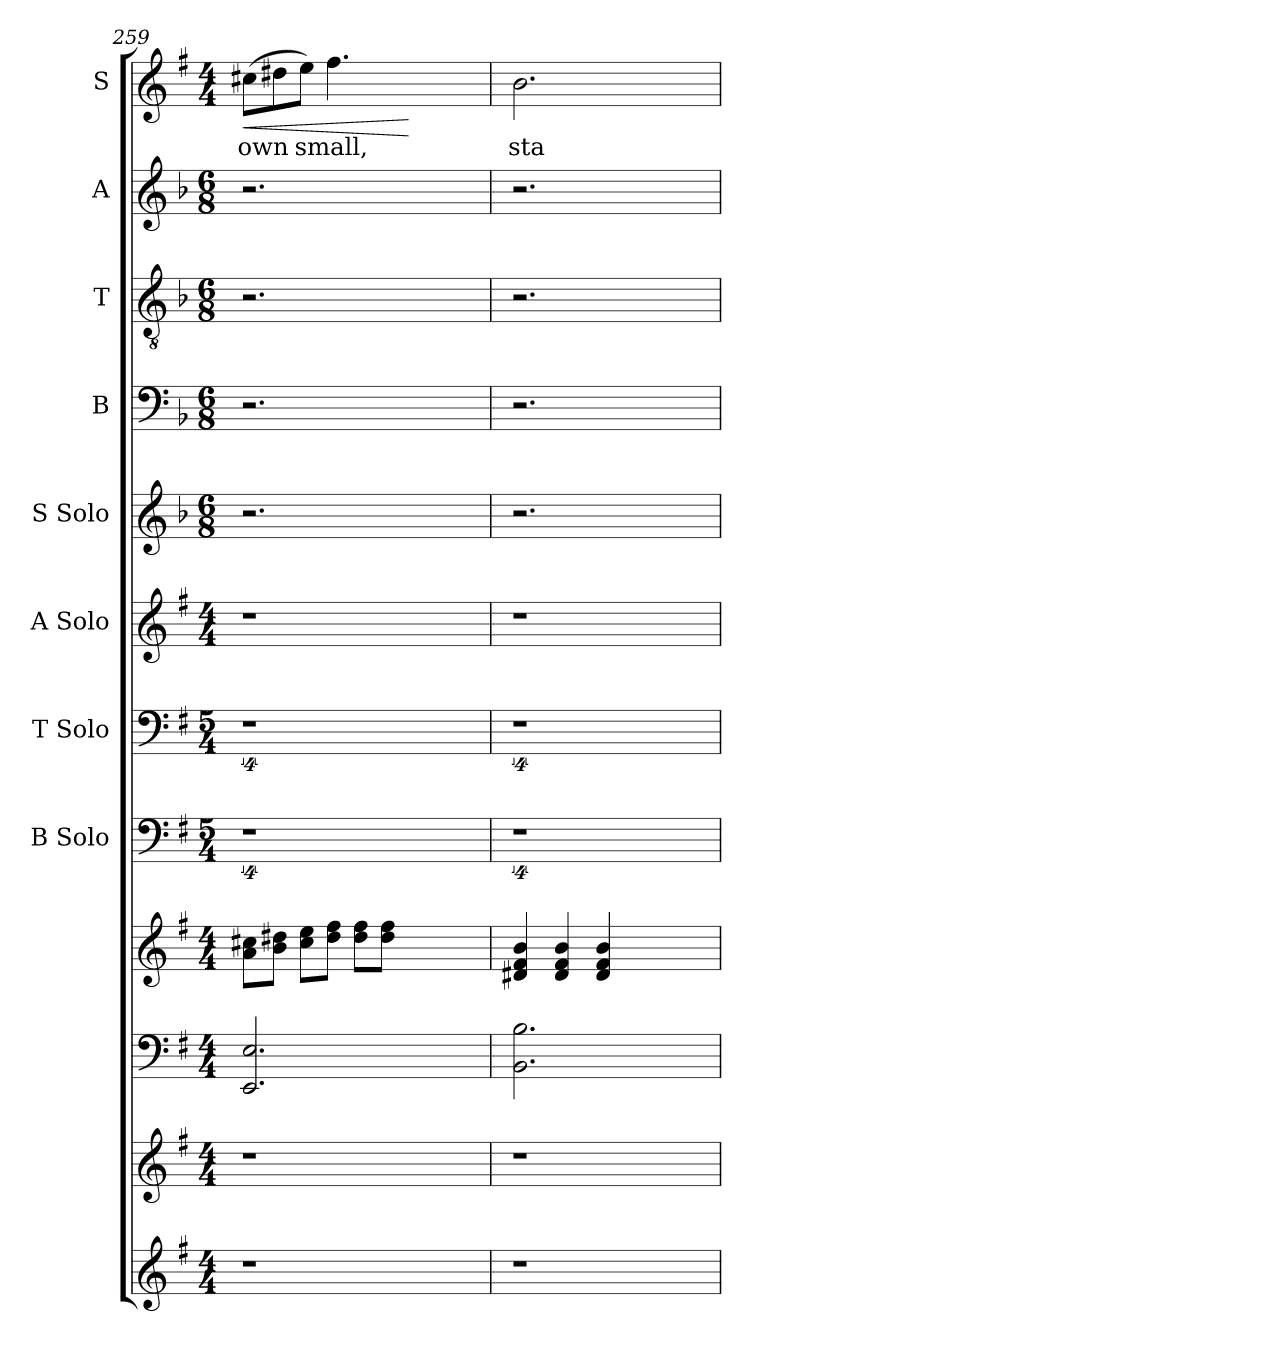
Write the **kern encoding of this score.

**kern	**kern	**kern	**kern	**kern	**kern	**kern	**kern	**kern	**kern	**kern	**kern	**text	**dynam
*part12	*part11	*part10	*part9	*part8	*part7	*part6	*part5	*part4	*part3	*part2	*part1	*part1	*part1
*staff12	*staff11	*staff10	*staff9	*staff8	*staff7	*staff6	*staff5	*staff4	*staff3	*staff2	*staff1	*staff1	*staff1
*	*	*	*	*I"B Solo	*I"T Solo	*I"A Solo	*I"S Solo	*I"B	*I"T	*I"A	*I"S	*	*
*clefG2	*clefG2	*clefF4	*clefG2	*clefF4	*clefF4	*clefG2	*clefG2	*clefF4	*clefGv2	*clefG2	*clefG2	*	*
*k[f#]	*k[f#]	*k[f#]	*k[f#]	*k[f#]	*k[f#]	*k[f#]	*k[b-]	*k[b-]	*k[b-]	*k[b-]	*k[f#]	*	*
*G:	*G:	*G:	*G:	*G:	*G:	*G:	*F:	*F:	*F:	*F:	*G:	*	*
*M4/4	*M4/4	*M4/4	*M4/4	*M5/4	*M5/4	*M4/4	*M6/8	*M6/8	*M6/8	*M6/8	*M4/4	*	*
=259	=259	=259	=259	=259	=259	=259	=259	=259	=259	=259	=259	=259	=259
!	!	!	!	!	!	!	!	!	!	!	!	!LO:LY:b	!LO:HP:b
1r	1r	2.EE/ 2.E/	8a\ 8cc#X\L	4%5r	4%5r	1r	2.r	2.r	2.r	2.r	(>8cc#X\L	own	<
.	.	.	8b\ 8dd#X\J	.	.	.	.	.	.	.	8dd#X\	.	.
!	!	!	!	!	!	!	!	!	!	!	!	!LO:LY:b	!
.	.	.	8cc#\ 8ee\L	.	.	.	.	.	.	.	8ee\J)	small,	.
.	.	.	8dd#\ 8ff#\J	.	.	.	.	.	.	.	4.ff#\	.	.
.	.	.	8dd#\ 8ff#\L	.	.	.	.	.	.	.	.	.	.
.	.	.	8dd#\ 8ff#\J	.	.	.	.	.	.	.	.	.	.
.	.	2ryy	2ryy	.	.	.	2ryy	2ryy	2ryy	2ryy	2ryy	.	[
4ryy	4ryy	.	.	.	.	4ryy	.	.	.	.	.	.	.
=260	=260	=260	=260	=260	=260	=260	=260	=260	=260	=260	=260	=260	=260
!	!	!	!	!	!	!	!	!	!	!	!	!LO:LY:b	!
1r	1r	2.BB\ 2.B\	4d#X/ 4f#/ 4b/	4%5r	4%5r	1r	2.r	2.r	2.r	2.r	2.b\	sta-	.
.	.	.	4d#/ 4f#/ 4b/	.	.	.	.	.	.	.	.	.	.
.	.	.	4d#/ 4f#/ 4b/	.	.	.	.	.	.	.	.	.	.
.	.	2ryy	2ryy	.	.	.	2ryy	2ryy	2ryy	2ryy	2ryy	.	.
4ryy	4ryy	.	.	.	.	4ryy	.	.	.	.	.	.	.
=	=	=	=	=	=	=	=	=	=	=	=	=	=
*-	*-	*-	*-	*-	*-	*-	*-	*-	*-	*-	*-	*-	*-
